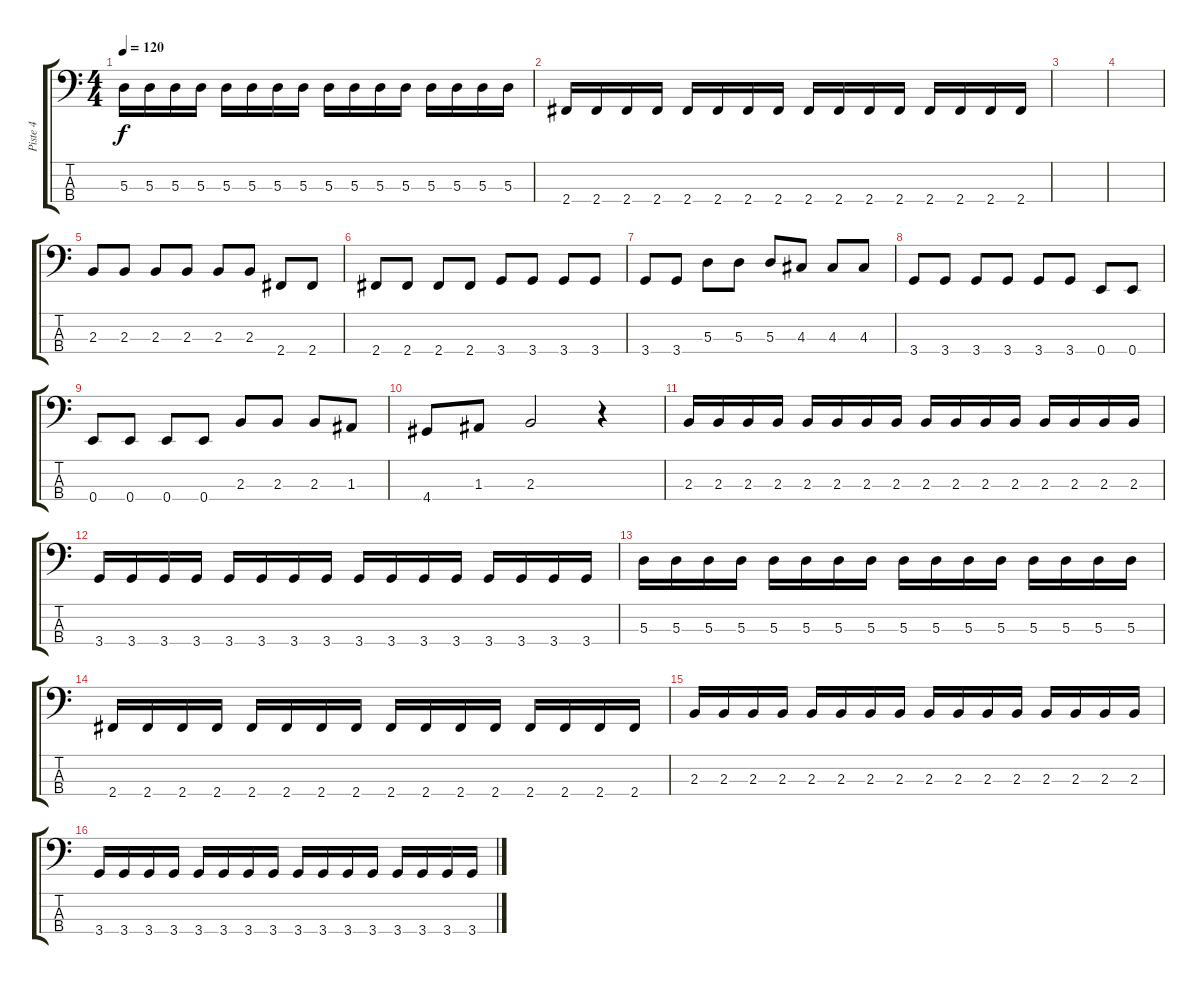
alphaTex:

\track ("Piste 4" "Piste 4") {instrument electricbasspick}
\staff {score tabs}
\tuning (G2 D2 A1 E1) {hide}
\ts (4 4)
\tempo 120
\clef f4
\ks c
5.3.16{dy f} 5.3.16 5.3.16 5.3.16 5.3.16 5.3.16 5.3.16 5.3.16 5.3.16 5.3.16 5.3.16 5.3.16 5.3.16 5.3.16 5.3.16 5.3.16 |
2.4.16 2.4.16 2.4.16 2.4.16 2.4.16 2.4.16 2.4.16 2.4.16 2.4.16 2.4.16 2.4.16 2.4.16 2.4.16 2.4.16 2.4.16 2.4.16 |
|
|
2.3.8 2.3.8 2.3.8 2.3.8 2.3.8 2.3.8 2.4.8 2.4.8 |
2.4.8 2.4.8 2.4.8 2.4.8 3.4.8 3.4.8 3.4.8 3.4.8 |
3.4.8 3.4.8 5.3.8 5.3.8 5.3.8 4.3.8 4.3.8 4.3.8 |
3.4.8 3.4.8 3.4.8 3.4.8 3.4.8 3.4.8 0.4.8 0.4.8 |
0.4.8 0.4.8 0.4.8 0.4.8 2.3.8 2.3.8 2.3.8 1.3.8 |
4.4.8 1.3.8 2.3.2 r.4 |
2.3.16 2.3.16 2.3.16 2.3.16 2.3.16 2.3.16 2.3.16 2.3.16 2.3.16 2.3.16 2.3.16 2.3.16 2.3.16 2.3.16 2.3.16 2.3.16 |
3.4.16 3.4.16 3.4.16 3.4.16 3.4.16 3.4.16 3.4.16 3.4.16 3.4.16 3.4.16 3.4.16 3.4.16 3.4.16 3.4.16 3.4.16 3.4.16 |
5.3.16 5.3.16 5.3.16 5.3.16 5.3.16 5.3.16 5.3.16 5.3.16 5.3.16 5.3.16 5.3.16 5.3.16 5.3.16 5.3.16 5.3.16 5.3.16 |
2.4.16 2.4.16 2.4.16 2.4.16 2.4.16 2.4.16 2.4.16 2.4.16 2.4.16 2.4.16 2.4.16 2.4.16 2.4.16 2.4.16 2.4.16 2.4.16 |
2.3.16 2.3.16 2.3.16 2.3.16 2.3.16 2.3.16 2.3.16 2.3.16 2.3.16 2.3.16 2.3.16 2.3.16 2.3.16 2.3.16 2.3.16 2.3.16 |
3.4.16 3.4.16 3.4.16 3.4.16 3.4.16 3.4.16 3.4.16 3.4.16 3.4.16 3.4.16 3.4.16 3.4.16 3.4.16 3.4.16 3.4.16 3.4.16
